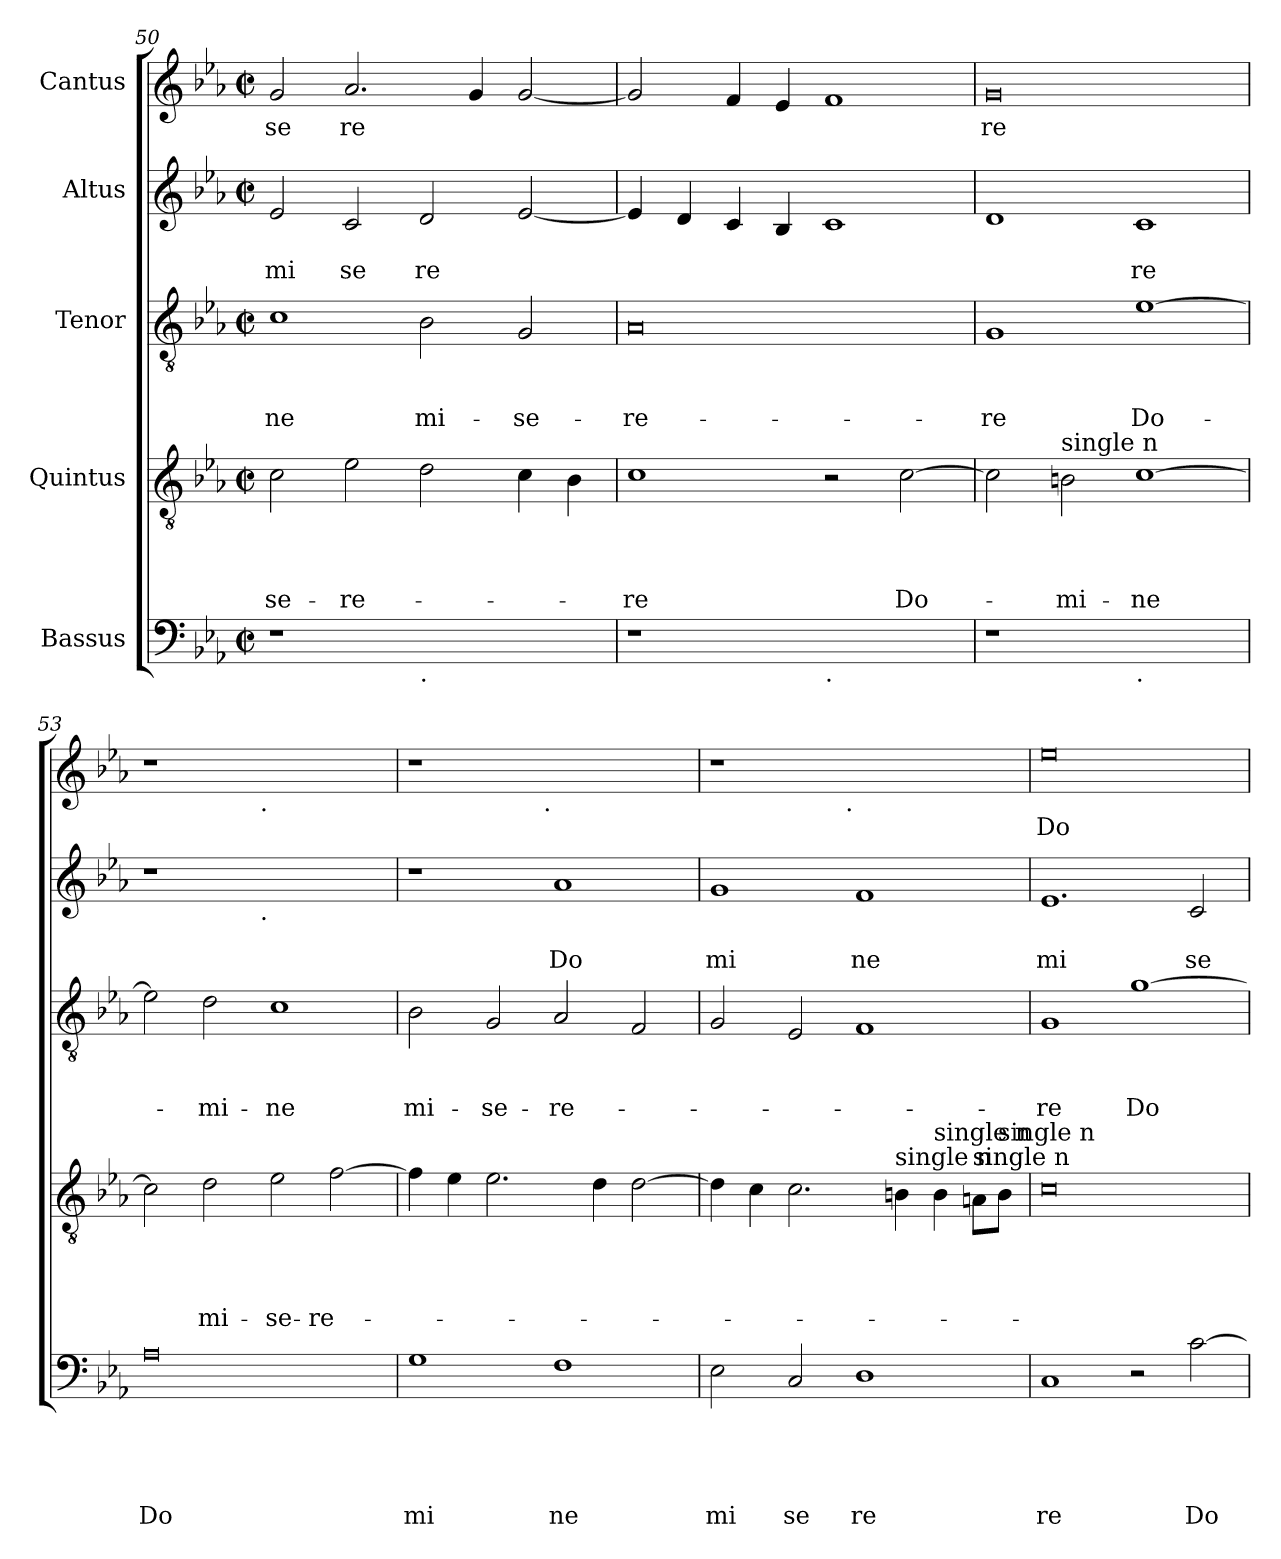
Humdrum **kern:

**kern	**text	**text	**text	**text	**text	**kern	**text	**text	**text	**text	**kern	**text	**text	**text	**kern	**text	**text	**kern	**text
*part5	*part5	*part5	*part5	*part5	*part5	*part4	*part4	*part4	*part4	*part4	*part3	*part3	*part3	*part3	*part2	*part2	*part2	*part1	*part1
*staff5	*staff5	*staff5	*staff5	*staff5	*staff5	*staff4	*staff4	*staff4	*staff4	*staff4	*staff3	*staff3	*staff3	*staff3	*staff2	*staff2	*staff2	*staff1	*staff1
*I"Bassus	*	*	*	*	*	*I"Quintus	*	*	*	*	*I"Tenor	*	*	*	*I"Altus	*	*	*I"Cantus	*
!!LO:LB:g=z
*clefF4	*	*	*	*	*	*clefGv2	*	*	*	*	*clefGv2	*	*	*	*clefG2	*	*	*clefG2	*
*k[b-e-a-]	*	*	*	*	*	*k[b-e-a-]	*	*	*	*	*k[b-e-a-]	*	*	*	*k[b-e-a-]	*	*	*k[b-e-a-]	*
*E-:	*	*	*	*	*	*E-:	*	*	*	*	*E-:	*	*	*	*E-:	*	*	*E-:	*
*M2/2	*	*	*	*	*	*M2/2	*	*	*	*	*M2/2	*	*	*	*M2/2	*	*	*M2/2	*
*met(c|)	*	*	*	*	*	*met(c|)	*	*	*	*	*met(c|)	*	*	*	*met(c|)	*	*	*met(c|)	*
=50	=50	=50	=50	=50	=50	=50	=50	=50	=50	=50	=50	=50	=50	=50	=50	=50	=50	=50	=50
!	!	!	!	!	!	!	!	!	!	!LO:LY:b	!	!	!	!LO:LY:b	!	!	!LO:LY:b	!	!LO:LY:b
1r	.	.	.	.	.	2c\	.	.	.	se-	1c	.	.	ne	2e-/	.	mi	2g/	se
!	!	!	!	!	!	!	!	!	!	!LO:LY:b	!	!	!	!	!	!	!LO:LY:b	!	!LO:LY:b
.	.	.	.	.	.	2e-\	.	.	.	-re-	.	.	.	.	2c/	.	se	2.a-/	re
!LO:TX:b:t=.	!	!	!	!	!	!	!	!	!	!	!	!	!	!	!	!	!	!	!
!	!	!	!	!	!	!	!	!	!	!	!	!	!	!LO:LY:b	!	!	!LO:LY:b	!	!
1ryy	.	.	.	.	.	2d\	.	.	.	.	2B-\	.	.	mi-	2d/	.	re	.	.
.	.	.	.	.	.	.	.	.	.	.	.	.	.	.	.	.	.	4g/	.
!	!	!	!	!	!	!	!	!	!	!	!	!	!	!LO:LY:b	!	!	!	!	!
.	.	.	.	.	.	4c\	.	.	.	.	2G/	.	.	-se-	[<2e-/	.	.	[<2g/	.
.	.	.	.	.	.	4B-\	.	.	.	.	.	.	.	.	.	.	.	.	.
=51	=51	=51	=51	=51	=51	=51	=51	=51	=51	=51	=51	=51	=51	=51	=51	=51	=51	=51	=51
!	!	!	!	!	!	!	!	!	!	!LO:LY:b	!	!	!	!LO:LY:b	!	!	!	!	!
1r	.	.	.	.	.	1c	.	.	.	-re	0A-	.	.	-re-	4e-/]	.	.	2g/]	.
.	.	.	.	.	.	.	.	.	.	.	.	.	.	.	4d/	.	.	.	.
.	.	.	.	.	.	.	.	.	.	.	.	.	.	.	4c/	.	.	4f/	.
.	.	.	.	.	.	.	.	.	.	.	.	.	.	.	4B-/	.	.	4e-/	.
!LO:TX:b:t=.	!	!	!	!	!	!	!	!	!	!	!	!	!	!	!	!	!	!	!
1ryy	.	.	.	.	.	2r	.	.	.	.	.	.	.	.	1c	.	.	1f	.
!	!	!	!	!	!	!	!	!	!	!LO:LY:b	!	!	!	!	!	!	!	!	!
.	.	.	.	.	.	[>2c\	.	.	.	Do-	.	.	.	.	.	.	.	.	.
=52	=52	=52	=52	=52	=52	=52	=52	=52	=52	=52	=52	=52	=52	=52	=52	=52	=52	=52	=52
!	!	!	!	!	!	!	!	!	!	!	!	!	!	!LO:LY:b	!	!	!	!	!LO:LY:b
1r	.	.	.	.	.	2c\]	.	.	.	.	1G	.	.	-re	1d	.	.	0g	re
!	!	!	!	!	!	!LO:TX:a:t=single n	!	!	!	!	!	!	!	!	!	!	!	!	!
!	!	!	!	!	!	!	!	!	!	!LO:LY:b	!	!	!	!	!	!	!	!	!
.	.	.	.	.	.	2B\	.	.	.	-mi-	.	.	.	.	.	.	.	.	.
!LO:TX:b:t=.	!	!	!	!	!	!	!	!	!	!	!	!	!	!	!	!	!	!	!
!	!	!	!	!	!	!	!	!	!	!LO:LY:b	!	!	!	!LO:LY:b	!	!	!LO:LY:b	!	!
1ryy	.	.	.	.	.	[>1c	.	.	.	-ne	[>1e-	.	.	Do-	1c	.	re	.	.
=53	=53	=53	=53	=53	=53	=53	=53	=53	=53	=53	=53	=53	=53	=53	=53	=53	=53	=53	=53
!	!	!	!	!	!LO:LY:b	!	!	!	!	!	!	!	!	!	!	!	!	!	!
*	*	*	*	*	*	*	*	*	*	*	*	*	*	*	*^	*	*	*^	*
0A-	.	.	.	.	Do	2c\]	.	.	.	.	2e-\]	.	.	.	1r	2ryy	.	.	1r	2ryy	.
!	!	!	!	!	!	!	!	!	!	!LO:LY:b	!	!	!	!LO:LY:b	!	!	!	!	!	!	!
.	.	.	.	.	.	2d\	.	.	.	mi-	2d\	.	.	-mi-	.	4...ryy	.	.	.	4...ryy	.
!	!	!	!	!	!	!	!	!	!	!	!	!	!	!	!	!	!	!	!	!LO:TX:b:t=.	!
!	!	!	!	!	!	!	!	!	!	!	!	!	!	!	!	!LO:TX:b:t=.	!	!	!	!	!
.	.	.	.	.	.	.	.	.	.	.	.	.	.	.	.	1ryy	.	.	.	1ryy	.
!	!	!	!	!	!	!	!	!	!	!LO:LY:b	!	!	!	!LO:LY:b	!	!	!	!	!	!	!
.	.	.	.	.	.	2e-\	.	.	.	-se-	1c	.	.	-ne	1ryy	.	.	.	1ryy	.	.
!	!	!	!	!	!	!	!	!	!	!LO:LY:b	!	!	!	!	!	!	!	!	!	!	!
.	.	.	.	.	.	[>2f\	.	.	.	-re-	.	.	.	.	.	.	.	.	.	.	.
.	.	.	.	.	.	.	.	.	.	.	.	.	.	.	.	32ryy	.	.	.	32ryy	.
=54	=54	=54	=54	=54	=54	=54	=54	=54	=54	=54	=54	=54	=54	=54	=54	=54	=54	=54	=54	=54	=54
!	!	!	!	!	!LO:LY:b	!	!	!	!	!	!	!	!	!LO:LY:b	!	!	!	!	!	!	!
*	*	*	*	*	*	*	*	*	*	*	*	*	*	*	*v	*v	*	*	*	*	*
1G	.	.	.	.	mi	4f\]	.	.	.	.	2B-\	.	.	mi-	1r	.	.	1r	2ryy	.
.	.	.	.	.	.	4e-\	.	.	.	.	.	.	.	.	.	.	.	.	.	.
!	!	!	!	!	!	!	!	!	!	!	!	!	!	!LO:LY:b	!	!	!	!	!	!
.	.	.	.	.	.	2.e-\	.	.	.	.	2G/	.	.	-se-	.	.	.	.	4...ryy	.
!	!	!	!	!	!	!	!	!	!	!	!	!	!	!	!	!	!	!	!LO:TX:b:t=.	!
.	.	.	.	.	.	.	.	.	.	.	.	.	.	.	.	.	.	.	1ryy	.
!	!	!	!	!	!LO:LY:b	!	!	!	!	!	!	!	!	!LO:LY:b	!	!	!LO:LY:b	!	!	!
1F	.	.	.	.	ne	.	.	.	.	.	2A-/	.	.	-re-	1a-	.	Do	1ryy	.	.
.	.	.	.	.	.	4d\	.	.	.	.	.	.	.	.	.	.	.	.	.	.
.	.	.	.	.	.	[>2d\	.	.	.	.	2F/	.	.	.	.	.	.	.	.	.
.	.	.	.	.	.	.	.	.	.	.	.	.	.	.	.	.	.	.	32ryy	.
=55	=55	=55	=55	=55	=55	=55	=55	=55	=55	=55	=55	=55	=55	=55	=55	=55	=55	=55	=55	=55
!	!	!	!	!	!LO:LY:b	!	!	!	!	!	!	!	!	!	!	!	!LO:LY:b	!	!	!
2E-\	.	.	.	.	mi	4d\]	.	.	.	.	2G/	.	.	.	1g	.	mi	1r	2ryy	.
.	.	.	.	.	.	4c\	.	.	.	.	.	.	.	.	.	.	.	.	.	.
!	!	!	!	!	!LO:LY:b	!	!	!	!	!	!	!	!	!	!	!	!	!	!	!
2C/	.	.	.	.	se	2.c\	.	.	.	.	2E-/	.	.	.	.	.	.	.	4...ryy	.
!	!	!	!	!	!	!	!	!	!	!	!	!	!	!	!	!	!	!	!LO:TX:b:t=.	!
.	.	.	.	.	.	.	.	.	.	.	.	.	.	.	.	.	.	.	1ryy	.
!	!	!	!	!	!LO:LY:b	!	!	!	!	!	!	!	!	!	!	!	!LO:LY:b	!	!	!
1D	.	.	.	.	re	.	.	.	.	.	1F	.	.	.	1f	.	ne	1ryy	.	.
!	!	!	!	!	!	!LO:TX:a:t=single n	!	!	!	!	!	!	!	!	!	!	!	!	!	!
.	.	.	.	.	.	4B\	.	.	.	.	.	.	.	.	.	.	.	.	.	.
!	!	!	!	!	!	!LO:TX:a:t=single n	!	!	!	!	!	!	!	!	!	!	!	!	!	!
.	.	.	.	.	.	4B\	.	.	.	.	.	.	.	.	.	.	.	.	.	.
!	!	!	!	!	!	!LO:TX:a:t=single n	!	!	!	!	!	!	!	!	!	!	!	!	!	!
.	.	.	.	.	.	8A\L	.	.	.	.	.	.	.	.	.	.	.	.	.	.
!	!	!	!	!	!	!LO:TX:a:t=single n	!	!	!	!	!	!	!	!	!	!	!	!	!	!
.	.	.	.	.	.	8B\J	.	.	.	.	.	.	.	.	.	.	.	.	.	.
.	.	.	.	.	.	.	.	.	.	.	.	.	.	.	.	.	.	.	32ryy	.
=56	=56	=56	=56	=56	=56	=56	=56	=56	=56	=56	=56	=56	=56	=56	=56	=56	=56	=56	=56	=56
!	!	!	!	!	!LO:LY:b	!	!	!	!	!	!	!	!	!LO:LY:b	!	!	!LO:LY:b	!	!	!LO:LY:b
*	*	*	*	*	*	*	*	*	*	*	*	*	*	*	*	*	*	*v	*v	*
1C	.	.	.	.	re	0c	.	.	.	.	1G	.	.	-re	1.e-	.	mi	0ee-	Do
!	!	!	!	!	!	!	!	!	!	!	!	!	!	!LO:LY:b	!	!	!	!	!
2r	.	.	.	.	.	.	.	.	.	.	[<1g	.	.	Do-	.	.	.	.	.
!	!	!	!	!	!LO:LY:b	!	!	!	!	!	!	!	!	!	!	!	!LO:LY:b	!	!
[<2c\	.	.	.	.	Do	.	.	.	.	.	.	.	.	.	2c/	.	se	.	.
=	=	=	=	=	=	=	=	=	=	=	=	=	=	=	=	=	=	=	=
*-	*-	*-	*-	*-	*-	*-	*-	*-	*-	*-	*-	*-	*-	*-	*-	*-	*-	*-	*-
